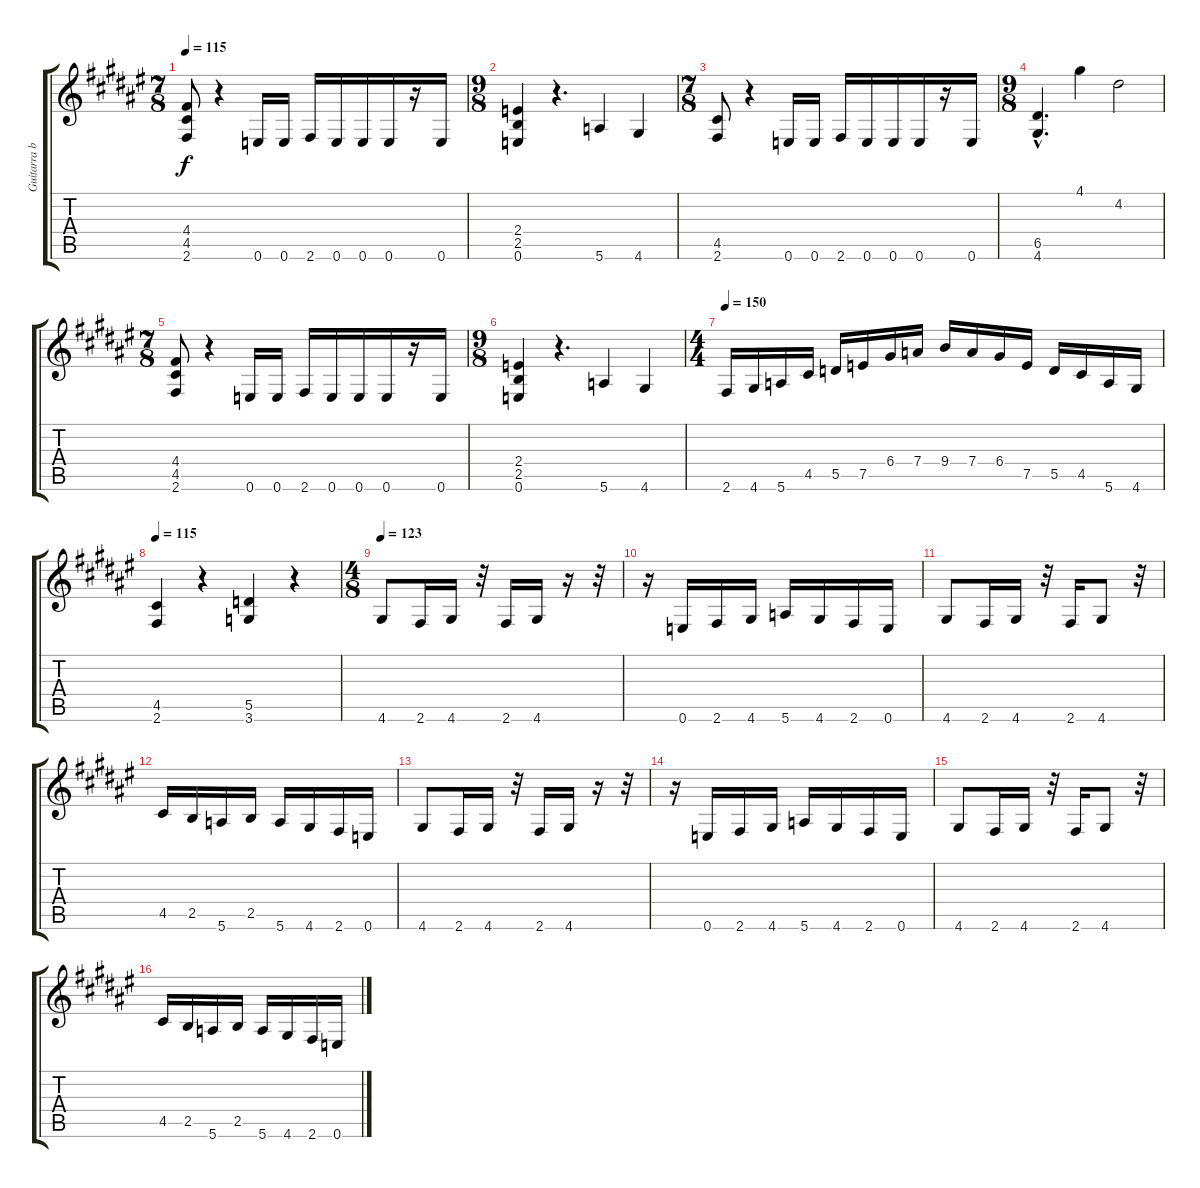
\track ("Guitarra base" "Guitarra b") {instrument distortionguitar}
\staff {score tabs}
\tuning (E4 B3 G3 D3 A2 E2) {hide}
\ts (7 8)
\tempo 115
\clef g2
\ks f#
(4.4 4.5 2.6).8{dy f} r.4 0.6.16 0.6.16 2.6.16 0.6.16 0.6.16 0.6.16 r.16 0.6.16 |
\ts (9 8)
(2.4 2.5 0.6).4 r.4{d} 5.6.4 4.6.4 |
\ts (7 8)
(4.5 2.6).8 r.4 0.6.16 0.6.16 2.6.16 0.6.16 0.6.16 0.6.16 r.16 0.6.16 |
\ts (9 8)
(6.5{hac} 4.6{hac}).4{d} 4.1.4 4.2.2 |
\ts (7 8)
(4.4 4.5 2.6).8 r.4 0.6.16 0.6.16 2.6.16 0.6.16 0.6.16 0.6.16 r.16 0.6.16 |
\ts (9 8)
(2.4 2.5 0.6).4 r.4{d} 5.6.4 4.6.4 |
\ts (4 4)
\tempo 150
2.6.16 4.6.16 5.6.16 4.5.16 5.5.16 7.5.16 6.4.16 7.4.16 9.4.16 7.4.16 6.4.16 7.5.16 5.5.16 4.5.16 5.6.16 4.6.16 |
\tempo 115
(4.5 2.6).4 r.4 (5.5 3.6).4 r.4 |
\ts (4 8)
\tempo 123
4.6.8 2.6.16 4.6.16 r.32 2.6.16 4.6.16 r.16 r.32 |
r.16 0.6.16 2.6.16 4.6.16 5.6.16 4.6.16 2.6.16 0.6.16 |
4.6.8 2.6.16 4.6.16 r.32 2.6.16 4.6.8 r.32 |
4.5.16 2.5.16 5.6.16 2.5.16 5.6.16 4.6.16 2.6.16 0.6.16 |
4.6.8 2.6.16 4.6.16 r.32 2.6.16 4.6.16 r.16 r.32 |
r.16 0.6.16 2.6.16 4.6.16 5.6.16 4.6.16 2.6.16 0.6.16 |
4.6.8 2.6.16 4.6.16 r.32 2.6.16 4.6.8 r.32 |
4.5.16 2.5.16 5.6.16 2.5.16 5.6.16 4.6.16 2.6.16 0.6.16
